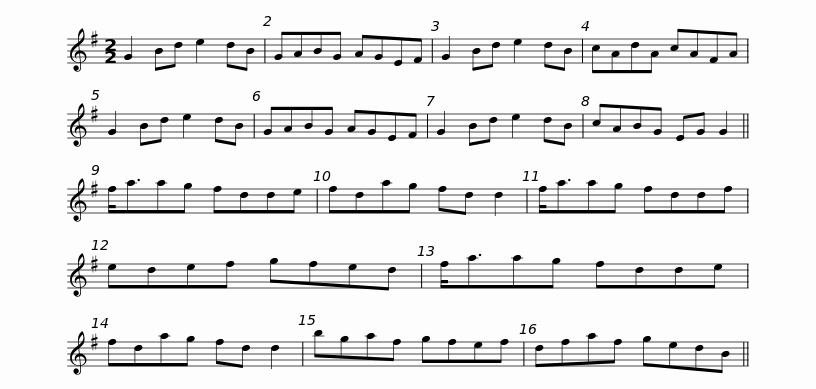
X:1
L:1/8
M:2/2
I:linebreak $
K:G
V:1 treble
V:1
 G2 Bd e2 dB | GABG AGEF | G2 Bd e2 dB | cAdA cAFA | G2 Bd e2 dB | %5
 GABG AGEF |$ G2 Bd e2 dB | cABG EG G2 || f<aag fdde | fdag fd d2 | %10
 f<aag fddf | edef gfed |$ f<aag fdde | fdag fd d2 | bgaf gfef | %15
 dfaf gedB || %16
